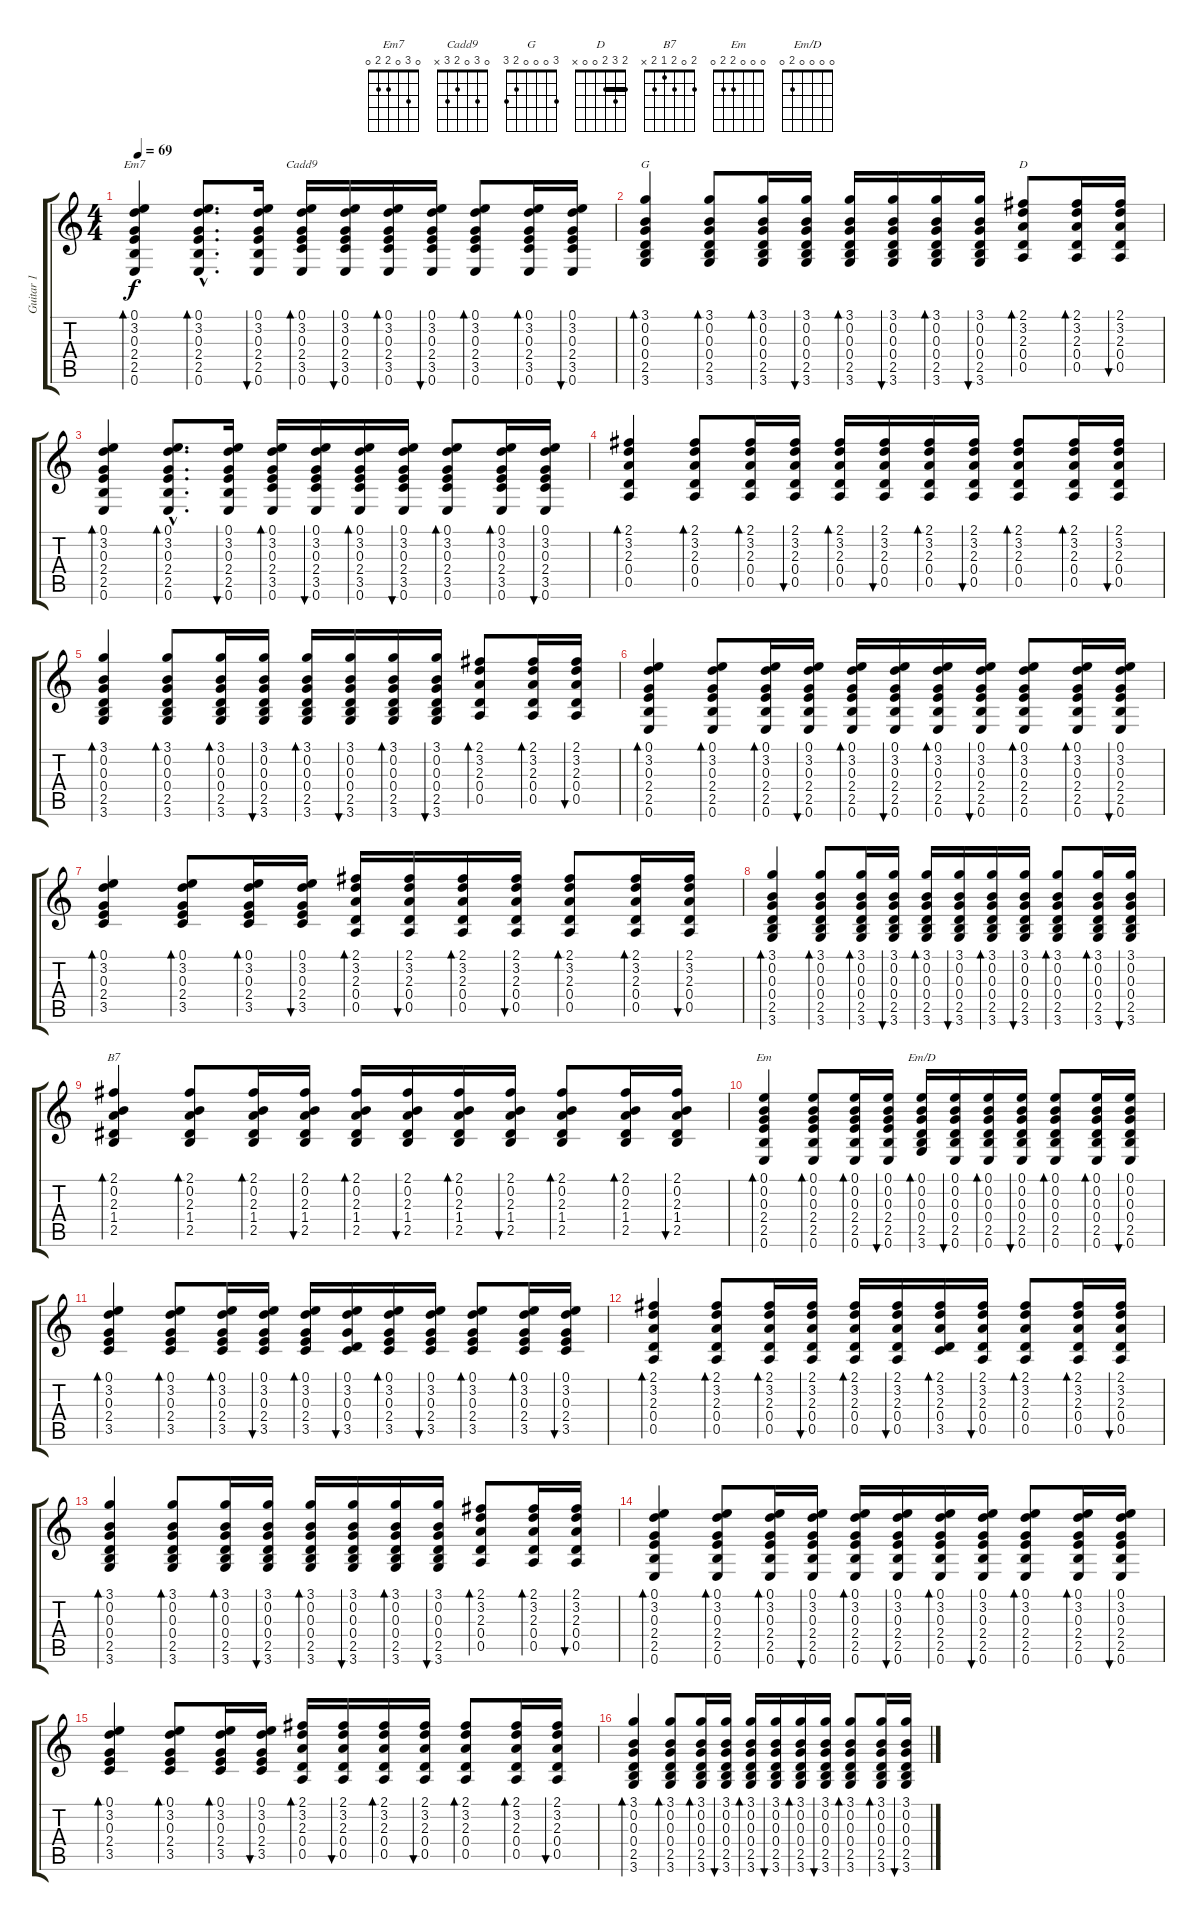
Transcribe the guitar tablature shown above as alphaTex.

\track ("Guitar 1" "Guitar 1") {instrument acousticguitarsteel}
\staff {score tabs}
\tuning (E4 B3 G3 D3 A2 E2) {hide}
\chord ("Em7" 0 3 0 2 2 0)
\chord ("Cadd9" 0 3 0 2 3 x)
\chord ("G" 3 0 0 0 2 3)
\chord ("D" 2 3 2 0 0 x) {barre 2}
\chord ("B7" 2 0 2 1 2 x)
\chord ("Em" 0 0 0 2 2 0)
\chord ("Em/D" 0 0 0 0 2 0)
\ts (4 4)
\tempo 69
\clef g2
\ks c
(0.1 3.2 0.3 2.4 2.5 0.6).4{bd 30 ch "Em7" dy f} (0.1{hac} 3.2{hac} 0.3{hac} 2.4{hac} 2.5{hac} 0.6{hac}).8{d bd 30} (0.1 3.2 0.3 2.4 2.5 0.6).16{bu 30} (0.1 3.2 0.3 2.4 3.5 0.6).16{bd 30 ch "Cadd9"} (0.1 3.2 0.3 2.4 3.5 0.6).16{bu 30} (0.1 3.2 0.3 2.4 3.5 0.6).16{bd 30} (0.1 3.2 0.3 2.4 3.5 0.6).16{bu 30} (0.1 3.2 0.3 2.4 3.5 0.6).8{bd 30} (0.1 3.2 0.3 2.4 3.5 0.6).16{bd 30} (0.1 3.2 0.3 2.4 3.5 0.6).16{bu 30} |
(3.1 0.2 0.3 0.4 2.5 3.6).4{bd 30 ch "G"} (3.1 0.2 0.3 0.4 2.5 3.6).8{bd 30} (3.1 0.2 0.3 0.4 2.5 3.6).16{bd 30} (3.1 0.2 0.3 0.4 2.5 3.6).16{bu 30} (3.1 0.2 0.3 0.4 2.5 3.6).16{bd 30} (3.1 0.2 0.3 0.4 2.5 3.6).16{bu 30} (3.1 0.2 0.3 0.4 2.5 3.6).16{bd 30} (3.1 0.2 0.3 0.4 2.5 3.6).16{bu 30} (2.1 3.2 2.3 0.4 0.5).8{bd 30 ch "D"} (2.1 3.2 2.3 0.4 0.5).16{bd 30} (2.1 3.2 2.3 0.4 0.5).16{bu 30} |
(0.1 3.2 0.3 2.4 2.5 0.6).4{bd 30} (0.1{hac} 3.2{hac} 0.3{hac} 2.4{hac} 2.5{hac} 0.6{hac}).8{d bd 30} (0.1 3.2 0.3 2.4 2.5 0.6).16{bu 30} (0.1 3.2 0.3 2.4 3.5 0.6).16{bd 30} (0.1 3.2 0.3 2.4 3.5 0.6).16{bu 30} (0.1 3.2 0.3 2.4 3.5 0.6).16{bd 30} (0.1 3.2 0.3 2.4 3.5 0.6).16{bu 30} (0.1 3.2 0.3 2.4 3.5 0.6).8{bd 30} (0.1 3.2 0.3 2.4 3.5 0.6).16{bd 30} (0.1 3.2 0.3 2.4 3.5 0.6).16{bu 30} |
(2.1 3.2 2.3 0.4 0.5).4{bd 30} (2.1 3.2 2.3 0.4 0.5).8{bd 30} (2.1 3.2 2.3 0.4 0.5).16{bd 30} (2.1 3.2 2.3 0.4 0.5).16{bu 30} (2.1 3.2 2.3 0.4 0.5).16{bd 30} (2.1 3.2 2.3 0.4 0.5).16{bu 30} (2.1 3.2 2.3 0.4 0.5).16{bd 30} (2.1 3.2 2.3 0.4 0.5).16{bu 30} (2.1 3.2 2.3 0.4 0.5).8{bd 30} (2.1 3.2 2.3 0.4 0.5).16{bd 30} (2.1 3.2 2.3 0.4 0.5).16{bu 30} |
(3.1 0.2 0.3 0.4 2.5 3.6).4{bd 30} (3.1 0.2 0.3 0.4 2.5 3.6).8{bd 30} (3.1 0.2 0.3 0.4 2.5 3.6).16{bd 30} (3.1 0.2 0.3 0.4 2.5 3.6).16{bu 30} (3.1 0.2 0.3 0.4 2.5 3.6).16{bd 30} (3.1 0.2 0.3 0.4 2.5 3.6).16{bu 30} (3.1 0.2 0.3 0.4 2.5 3.6).16{bd 30} (3.1 0.2 0.3 0.4 2.5 3.6).16{bu 30} (2.1 3.2 2.3 0.4 0.5).8{bd 30} (2.1 3.2 2.3 0.4 0.5).16{bd 30} (2.1 3.2 2.3 0.4 0.5).16{bu 30} |
(0.1 3.2 0.3 2.4 2.5 0.6).4{bd 30} (0.1 3.2 0.3 2.4 2.5 0.6).8{bd 30} (0.1 3.2 0.3 2.4 2.5 0.6).16{bd 30} (0.1 3.2 0.3 2.4 2.5 0.6).16{bu 30} (0.1 3.2 0.3 2.4 2.5 0.6).16{bd 30} (0.1 3.2 0.3 2.4 2.5 0.6).16{bu 30} (0.1 3.2 0.3 2.4 2.5 0.6).16{bd 30} (0.1 3.2 0.3 2.4 2.5 0.6).16{bu 30} (0.1 3.2 0.3 2.4 2.5 0.6).8{bd 30} (0.1 3.2 0.3 2.4 2.5 0.6).16{bd 30} (0.1 3.2 0.3 2.4 2.5 0.6).16{bu 30} |
(0.1 3.2 0.3 2.4 3.5).4{bd 30} (0.1 3.2 0.3 2.4 3.5).8{bd 30} (0.1 3.2 0.3 2.4 3.5).16{bd 30} (0.1 3.2 0.3 2.4 3.5).16{bu 30} (2.1 3.2 2.3 0.4 0.5).16{bd 30} (2.1 3.2 2.3 0.4 0.5).16{bu 30} (2.1 3.2 2.3 0.4 0.5).16{bd 30} (2.1 3.2 2.3 0.4 0.5).16{bu 30} (2.1 3.2 2.3 0.4 0.5).8{bd 30} (2.1 3.2 2.3 0.4 0.5).16{bd 30} (2.1 3.2 2.3 0.4 0.5).16{bu 30} |
(3.1 0.2 0.3 0.4 2.5 3.6).4{bd 30} (3.1 0.2 0.3 0.4 2.5 3.6).8{bd 30} (3.1 0.2 0.3 0.4 2.5 3.6).16{bd 30} (3.1 0.2 0.3 0.4 2.5 3.6).16{bu 30} (3.1 0.2 0.3 0.4 2.5 3.6).16{bd 30} (3.1 0.2 0.3 0.4 2.5 3.6).16{bu 30} (3.1 0.2 0.3 0.4 2.5 3.6).16{bd 30} (3.1 0.2 0.3 0.4 2.5 3.6).16{bu 30} (3.1 0.2 0.3 0.4 2.5 3.6).8{bd 30} (3.1 0.2 0.3 0.4 2.5 3.6).16{bd 30} (3.1 0.2 0.3 0.4 2.5 3.6).16{bu 30} |
(2.1 0.2 2.3 1.4 2.5).4{bd 30 ch "B7"} (2.1 0.2 2.3 1.4 2.5).8{bd 30} (2.1 0.2 2.3 1.4 2.5).16{bd 30} (2.1 0.2 2.3 1.4 2.5).16{bu 30} (2.1 0.2 2.3 1.4 2.5).16{bd 30} (2.1 0.2 2.3 1.4 2.5).16{bu 30} (2.1 0.2 2.3 1.4 2.5).16{bd 30} (2.1 0.2 2.3 1.4 2.5).16{bu 30} (2.1 0.2 2.3 1.4 2.5).8{bd 30} (2.1 0.2 2.3 1.4 2.5).16{bd 30} (2.1 0.2 2.3 1.4 2.5).16{bu 30} |
(0.1 0.2 0.3 2.4 2.5 0.6).4{bd 30 ch "Em"} (0.1 0.2 0.3 2.4 2.5 0.6).8{bd 30} (0.1 0.2 0.3 2.4 2.5 0.6).16{bd 30} (0.1 0.2 0.3 2.4 2.5 0.6).16{bu 30} (0.1 0.2 0.3 0.4 2.5 3.6).16{bd 30 ch "Em/D"} (0.1 0.2 0.3 0.4 2.5 0.6).16{bu 30} (0.1 0.2 0.3 0.4 2.5 0.6).16{bd 30} (0.1 0.2 0.3 0.4 2.5 0.6).16{bu 30} (0.1 0.2 0.3 0.4 2.5 0.6).8{bd 30} (0.1 0.2 0.3 0.4 2.5 0.6).16{bd 30} (0.1 0.2 0.3 0.4 2.5 0.6).16{bu 30} |
(0.1 3.2 0.3 2.4 3.5).4{bd 30} (0.1 3.2 0.3 2.4 3.5).8{bd 30} (0.1 3.2 0.3 2.4 3.5).16{bd 30} (0.1 3.2 0.3 2.4 3.5).16{bu 30} (0.1 3.2 0.3 2.4 3.5).16{bd 30} (0.1 3.2 0.3 0.4 3.5).16{bu 30} (0.1 3.2 0.3 2.4 3.5).16{bd 30} (0.1 3.2 0.3 2.4 3.5).16{bu 30} (0.1 3.2 0.3 2.4 3.5).8{bd 30} (0.1 3.2 0.3 2.4 3.5).16{bd 30} (0.1 3.2 0.3 2.4 3.5).16{bu 30} |
(2.1 3.2 2.3 0.4 0.5).4{bd 30} (2.1 3.2 2.3 0.4 0.5).8{bd 30} (2.1 3.2 2.3 0.4 0.5).16{bd 30} (2.1 3.2 2.3 0.4 0.5).16{bu 30} (2.1 3.2 2.3 0.4 0.5).16{bd 30} (2.1 3.2 2.3 0.4 0.5).16{bu 30} (2.1 3.2 2.3 0.4 3.5).16{bd 30} (2.1 3.2 2.3 0.4 0.5).16{bu 30} (2.1 3.2 2.3 0.4 0.5).8{bd 30} (2.1 3.2 2.3 0.4 0.5).16{bd 30} (2.1 3.2 2.3 0.4 0.5).16{bu 30} |
(3.1 0.2 0.3 0.4 2.5 3.6).4{bd 30} (3.1 0.2 0.3 0.4 2.5 3.6).8{bd 30} (3.1 0.2 0.3 0.4 2.5 3.6).16{bd 30} (3.1 0.2 0.3 0.4 2.5 3.6).16{bu 30} (3.1 0.2 0.3 0.4 2.5 3.6).16{bd 30} (3.1 0.2 0.3 0.4 2.5 3.6).16{bu 30} (3.1 0.2 0.3 0.4 2.5 3.6).16{bd 30} (3.1 0.2 0.3 0.4 2.5 3.6).16{bu 30} (2.1 3.2 2.3 0.4 0.5).8{bd 30} (2.1 3.2 2.3 0.4 0.5).16{bd 30} (2.1 3.2 2.3 0.4 0.5).16{bu 30} |
(0.1 3.2 0.3 2.4 2.5 0.6).4{bd 30} (0.1 3.2 0.3 2.4 2.5 0.6).8{bd 30} (0.1 3.2 0.3 2.4 2.5 0.6).16{bd 30} (0.1 3.2 0.3 2.4 2.5 0.6).16{bu 30} (0.1 3.2 0.3 2.4 2.5 0.6).16{bd 30} (0.1 3.2 0.3 2.4 2.5 0.6).16{bu 30} (0.1 3.2 0.3 2.4 2.5 0.6).16{bd 30} (0.1 3.2 0.3 2.4 2.5 0.6).16{bu 30} (0.1 3.2 0.3 2.4 2.5 0.6).8{bd 30} (0.1 3.2 0.3 2.4 2.5 0.6).16{bd 30} (0.1 3.2 0.3 2.4 2.5 0.6).16{bu 30} |
(0.1 3.2 0.3 2.4 3.5).4{bd 30} (0.1 3.2 0.3 2.4 3.5).8{bd 30} (0.1 3.2 0.3 2.4 3.5).16{bd 30} (0.1 3.2 0.3 2.4 3.5).16{bu 30} (2.1 3.2 2.3 0.4 0.5).16{bd 30} (2.1 3.2 2.3 0.4 0.5).16{bu 30} (2.1 3.2 2.3 0.4 0.5).16{bd 30} (2.1 3.2 2.3 0.4 0.5).16{bu 30} (2.1 3.2 2.3 0.4 0.5).8{bd 30} (2.1 3.2 2.3 0.4 0.5).16{bd 30} (2.1 3.2 2.3 0.4 0.5).16{bu 30} |
(3.1 0.2 0.3 0.4 2.5 3.6).4{bd 30} (3.1 0.2 0.3 0.4 2.5 3.6).8{bd 30} (3.1 0.2 0.3 0.4 2.5 3.6).16{bd 30} (3.1 0.2 0.3 0.4 2.5 3.6).16{bu 30} (3.1 0.2 0.3 0.4 2.5 3.6).16{bd 30} (3.1 0.2 0.3 0.4 2.5 3.6).16{bu 30} (3.1 0.2 0.3 0.4 2.5 3.6).16{bd 30} (3.1 0.2 0.3 0.4 2.5 3.6).16{bu 30} (3.1 0.2 0.3 0.4 2.5 3.6).8{bd 30} (3.1 0.2 0.3 0.4 2.5 3.6).16{bd 30} (3.1 0.2 0.3 0.4 2.5 3.6).16{bu 30}
